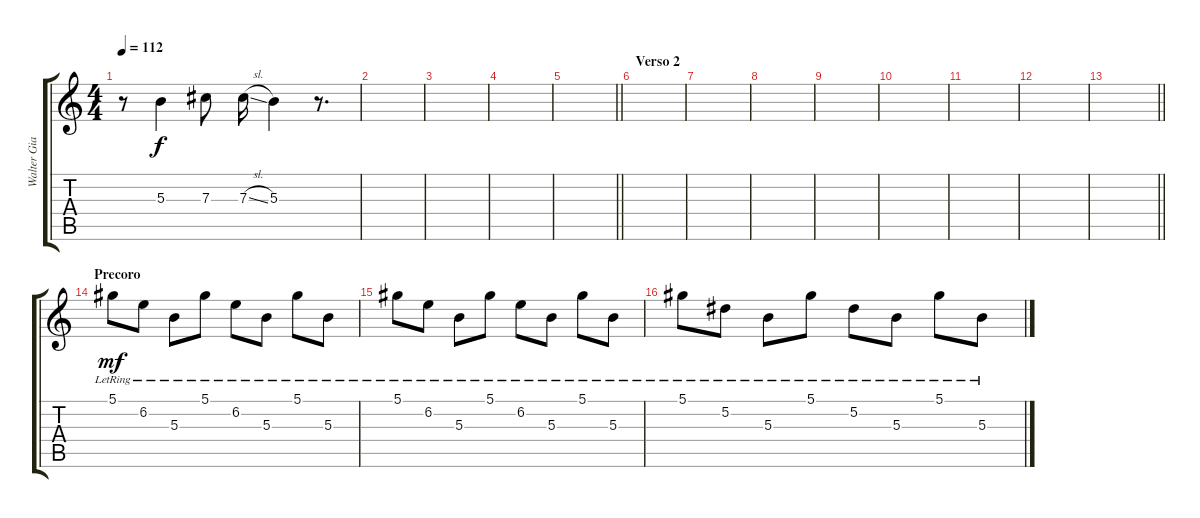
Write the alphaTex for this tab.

\track ("Walter Giardino" "Walter Gia") {instrument acousticguitarsteel}
\staff {score tabs}
\tuning (Eb4 Bb3 Gb3 Db3 Ab2 Eb2) {hide}
\ts (4 4)
\tempo 112
\clef g2
\ks c
r.8{dy f} 5.3.4 7.3.8 7.3{sl}.16 5.3.4 r.8{d} |
|
|
|
\barLineRight lightlight
|
\section ("" "Verso 2")
|
|
|
|
|
|
|
\barLineRight lightlight
|
\section ("" "Precoro")
5.1{lr}.8{dy mf} 6.2{lr}.8 5.3{lr}.8 5.1{lr}.8 6.2{lr}.8 5.3{lr}.8 5.1{lr}.8 5.3{lr}.8 |
5.1{lr}.8 6.2{lr}.8 5.3{lr}.8 5.1{lr}.8 6.2{lr}.8 5.3{lr}.8 5.1{lr}.8 5.3{lr}.8 |
5.1{lr}.8 5.2{lr}.8 5.3{lr}.8 5.1{lr}.8 5.2{lr}.8 5.3{lr}.8 5.1{lr}.8 5.3{lr}.8
